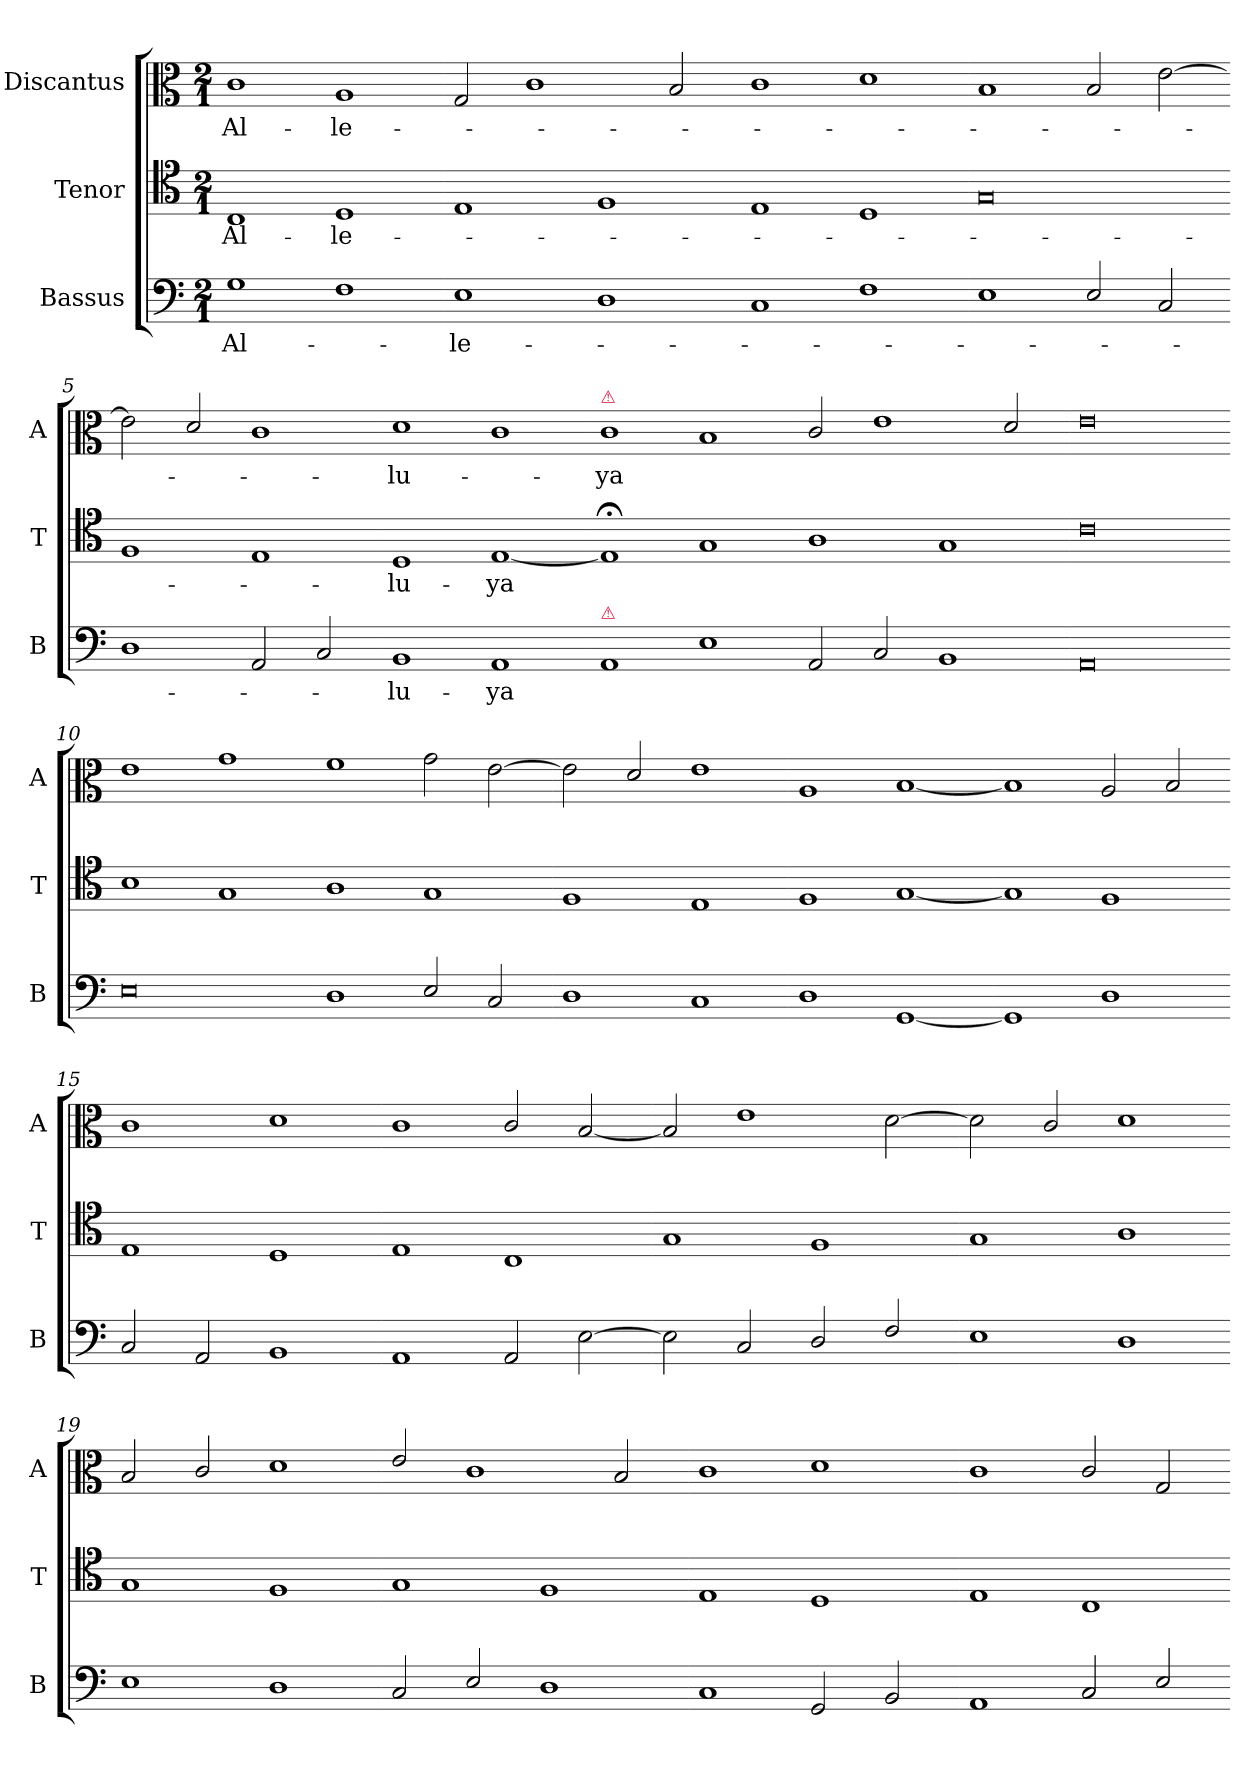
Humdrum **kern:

**kern	**text	**kern	**text	**kern	**text
*part3	*part3	*part2	*part2	*part1	*part1
*staff3	*staff3	*staff2	*staff2	*staff1	*staff1
*I"Bassus	*	*I"Tenor	*	*I"Discantus	*
*I'B	*	*I'T	*	*I'A	*
*clefF4	*	*clefC4	*	*clefC3	*
*k[]	*	*k[]	*	*k[]	*
*E:phr	*	*E:phr	*	*E:phr	*
*M2/1	*	*M2/1	*	*M2/1	*
=1	=1	=1	=1	=1	=1
1G	Al-	1C	Al-	1c	Al-
1F	.	1D	-le-	1A	-le-
=2-	=2-	=2-	=2-	=2-	=2-
1E	-le-	1E	.	2G/	.
.	.	.	.	1c	.
1D	.	1F	.	.	.
.	.	.	.	2B/	.
=3-	=3-	=3-	=3-	=3-	=3-
1C	.	1E	.	1c	.
1F	.	1D	.	1d	.
=4-	=4-	=4-	=4-	=4-	=4-
1E	.	0G	.	1B	.
2E/	.	.	.	2B/	.
2C/	.	.	.	[2e\	.
=5-	=5-	=5-	=5-	=5-	=5-
1D	.	1F	.	2e\]	.
.	.	.	.	2d/	.
2AA/	.	1E	.	1c	.
2C/	.	.	.	.	.
=6-	=6-	=6-	=6-	=6-	=6-
1BB	-lu-	1D	-lu-	1d	-lu-
1AA	-ya	[1E	-ya	1c	.
=7-	=7-	=7-	=7-	=7-	=7-
!	!	!	!	!LO:TX:a:color=crimson:t=⚠	!
!LO:TX:a:color=crimson:t=⚠	!	!	!	!	!
1AA	.	1E;<]	.	1c	-ya
1E	.	1G	.	1B	.
=8-	=8-	=8-	=8-	=8-	=8-
2AA/	.	1A	.	2c/	.
2C/	.	.	.	1e	.
1BB	.	1G	.	.	.
.	.	.	.	2d/	.
=9-	=9-	=9-	=9-	=9-	=9-
0AA	.	0c	.	0e	.
=10-	=10-	=10-	=10-	=10-	=10-
0E	.	1B	.	1e	.
.	.	1G	.	1g	.
=11-	=11-	=11-	=11-	=11-	=11-
1D	.	1A	.	1f	.
2E/	.	1G	.	2g\	.
2C/	.	.	.	[2e\	.
=12-	=12-	=12-	=12-	=12-	=12-
1D	.	1F	.	2e\]	.
.	.	.	.	2d/	.
1C	.	1E	.	1e	.
=13-	=13-	=13-	=13-	=13-	=13-
1D	.	1F	.	1A	.
[1GG	.	[1G	.	[1B	.
=14-	=14-	=14-	=14-	=14-	=14-
1GG]	.	1G]	.	1B]	.
1D	.	1F	.	2A/	.
.	.	.	.	2B/	.
=15-	=15-	=15-	=15-	=15-	=15-
2C/	.	1E	.	1c	.
2AA/	.	.	.	.	.
1BB	.	1D	.	1d	.
=16-	=16-	=16-	=16-	=16-	=16-
1AA	.	1E	.	1c	.
2AA/	.	1C	.	2c/	.
[2E\	.	.	.	[2B/	.
=17-	=17-	=17-	=17-	=17-	=17-
2E\]	.	1G	.	2B/]	.
2C/	.	.	.	1e	.
2D/	.	1F	.	.	.
2F/	.	.	.	[2d\	.
=18-	=18-	=18-	=18-	=18-	=18-
1E	.	1G	.	2d\]	.
.	.	.	.	2c/	.
1D	.	1A	.	1d	.
=19-	=19-	=19-	=19-	=19-	=19-
1E	.	1G	.	2B/	.
.	.	.	.	2c/	.
1D	.	1F	.	1d	.
=20-	=20-	=20-	=20-	=20-	=20-
2C/	.	1G	.	2e/	.
2E/	.	.	.	1c	.
1D	.	1F	.	.	.
.	.	.	.	2B/	.
=21-	=21-	=21-	=21-	=21-	=21-
1C	.	1E	.	1c	.
2GG/	.	1D	.	1d	.
2BB/	.	.	.	.	.
=22-	=22-	=22-	=22-	=22-	=22-
1AA	.	1E	.	1c	.
2C/	.	1C	.	2c/	.
2E/	.	.	.	2G/	.
=-	=-	=-	=-	=-	=-
*-	*-	*-	*-	*-	*-
